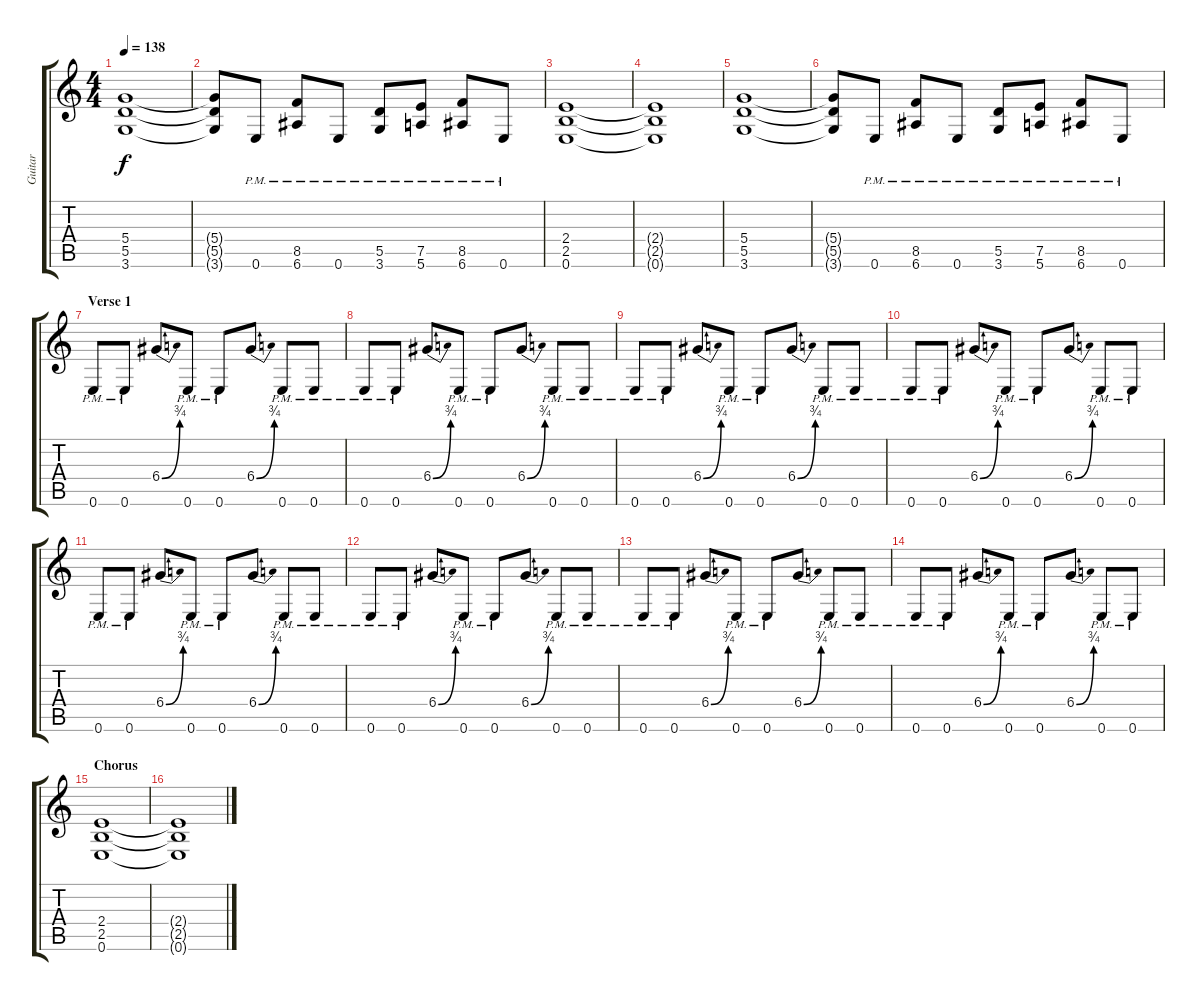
\track ("Guitar" "Guitar") {instrument distortionguitar}
\staff {score tabs}
\tuning (E4 B3 G3 D3 A2 E2) {hide}
\ts (4 4)
\tempo 138
\clef g2
\ks c
(5.4 5.5 3.6).1{dy f} |
(5.4{t} 5.5{t} 3.6{t}).8 0.6{pm}.8 (8.5{pm} 6.6{pm}).8 0.6{pm}.8 (5.5{pm} 3.6{pm}).8 (7.5{pm} 5.6{pm}).8 (8.5{pm} 6.6{pm}).8 0.6{pm}.8 |
(2.4 2.5 0.6).1 |
(2.4{t} 2.5{t} 0.6{t}).1 |
(5.4 5.5 3.6).1 |
(5.4{t} 5.5{t} 3.6{t}).8 0.6{pm}.8 (8.5{pm} 6.6{pm}).8 0.6{pm}.8 (5.5{pm} 3.6{pm}).8 (7.5{pm} 5.6{pm}).8 (8.5{pm} 6.6{pm}).8 0.6{pm}.8 |
\section ("" "Verse 1")
0.6{pm}.8 0.6{pm}.8 6.4{be (bend 0 0 60 3)}.8 0.6{pm}.8 0.6{pm}.8 6.4{be (bend 0 0 60 3)}.8 0.6{pm}.8 0.6{pm}.8 |
0.6{pm}.8 0.6{pm}.8 6.4{be (bend 0 0 60 3)}.8 0.6{pm}.8 0.6{pm}.8 6.4{be (bend 0 0 60 3)}.8 0.6{pm}.8 0.6{pm}.8 |
0.6{pm}.8 0.6{pm}.8 6.4{be (bend 0 0 60 3)}.8 0.6{pm}.8 0.6{pm}.8 6.4{be (bend 0 0 60 3)}.8 0.6{pm}.8 0.6{pm}.8 |
0.6{pm}.8 0.6{pm}.8 6.4{be (bend 0 0 60 3)}.8 0.6{pm}.8 0.6{pm}.8 6.4{be (bend 0 0 60 3)}.8 0.6{pm}.8 0.6{pm}.8 |
0.6{pm}.8 0.6{pm}.8 6.4{be (bend 0 0 60 3)}.8 0.6{pm}.8 0.6{pm}.8 6.4{be (bend 0 0 60 3)}.8 0.6{pm}.8 0.6{pm}.8 |
0.6{pm}.8 0.6{pm}.8 6.4{be (bend 0 0 60 3)}.8 0.6{pm}.8 0.6{pm}.8 6.4{be (bend 0 0 60 3)}.8 0.6{pm}.8 0.6{pm}.8 |
0.6{pm}.8 0.6{pm}.8 6.4{be (bend 0 0 60 3)}.8 0.6{pm}.8 0.6{pm}.8 6.4{be (bend 0 0 60 3)}.8 0.6{pm}.8 0.6{pm}.8 |
0.6{pm}.8 0.6{pm}.8 6.4{be (bend 0 0 60 3)}.8 0.6{pm}.8 0.6{pm}.8 6.4{be (bend 0 0 60 3)}.8 0.6{pm}.8 0.6{pm}.8 |
\section ("" "Chorus")
(2.4 2.5 0.6).1 |
(2.4{t} 2.5{t} 0.6{t}).1
